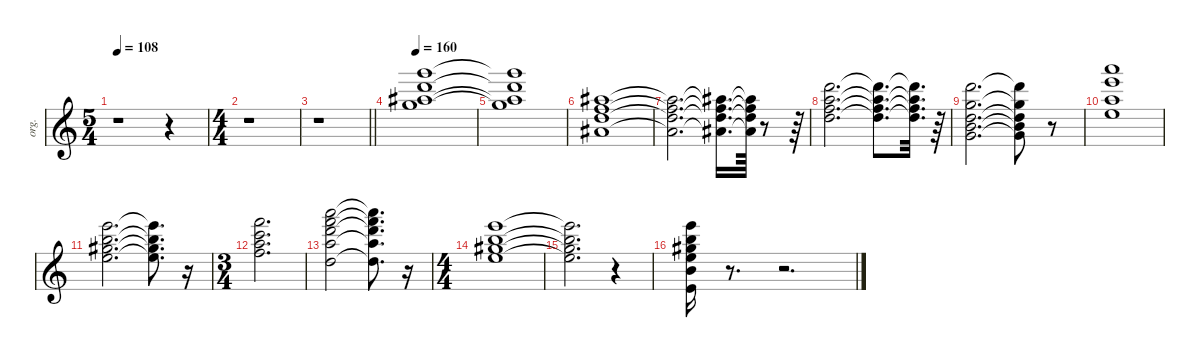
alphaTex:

\defaultSystemsLayout 4
\hideDynamics
\bracketExtendMode nobrackets
\otherSystemsTrackNameOrientation horizontal
\track ("Kevin Moore (Keyboard)" "org.") {instrument drawbarorgan}
\staff {score}
\tuning (E5 B4 G4 D4 A3 D3)
\ts (5 4)
\beaming (8 6 4)
\tempo 108
\clef g2
\ks c
r.1{dy f beam Down} r.4{beam Down} |
\ts (4 4)
\beaming (8 2 2 2 2)
r.1{beam Down} |
\barLineRight lightlight
r.1{beam Down} |
\tempo 160
(15.1 15.2 15.3{acc #} 17.4).1{beam Down} |
(15.1{t} 15.2{t} 15.3{t acc #} 17.4{t}).1{beam Down} |
(15.3{acc #} 15.4 17.5 20.6{acc #}).1{beam Down} |
(15.3{t acc #} 15.4{t} 17.5{t} 20.6{t acc #}).2{d beam Down} (15.3{t acc #} 15.4{t} 17.5{t} 20.6{t acc #}).16{d beam Down} (15.3{t acc #} 15.4{t} 17.5{t} 20.6{t acc #}).64{beam Down} r.8{beam Down} r.64{beam Down} |
(10.1 10.2 10.3 12.4).2{d beam Down} (10.1{t} 10.2{t} 10.3{t} 12.4{t}).8{d beam Down} (10.1{t} 10.2{t} 10.3{t} 12.4{t}).32{d beam Down} r.64{beam Down} |
(10.1 0.2 12.3 12.4 10.5).2{d beam Down} (10.1{t} 0.2{t} 12.3{t} 12.4{t} 10.5{t}).8{beam Down} r.8{beam Down} |
(17.1 17.2 14.3 14.4).1{beam Down} |
(12.1 12.2 13.3{acc #} 14.4).2{d beam Down} (12.1{t} 12.2{t} 13.3{t acc #} 14.4{t}).8{d beam Down} r.16{beam Down} |
\ts (3 4)
\beaming (8 2 2 2)
(13.1 13.2 14.3 15.4).2{d beam Down} |
(17.1 18.2 19.3 19.4 17.5).2{beam Down} (17.1{t} 18.2{t} 19.3{t} 19.4{t} 17.5{t}).8{d beam Down} r.16{beam Down} |
\ts (4 4)
\beaming (8 2 2 2 2)
(12.1 12.2 13.3{acc #} 14.4).1{beam Down} |
(12.1{t} 12.2{t} 13.3{t acc #} 14.4{t}).2{d beam Down} r.4{beam Down} |
(12.1 12.2 13.3{acc #} 14.4 14.5 14.6).16{beam Down} r.8{d beam Down} r.2{d beam Down}
